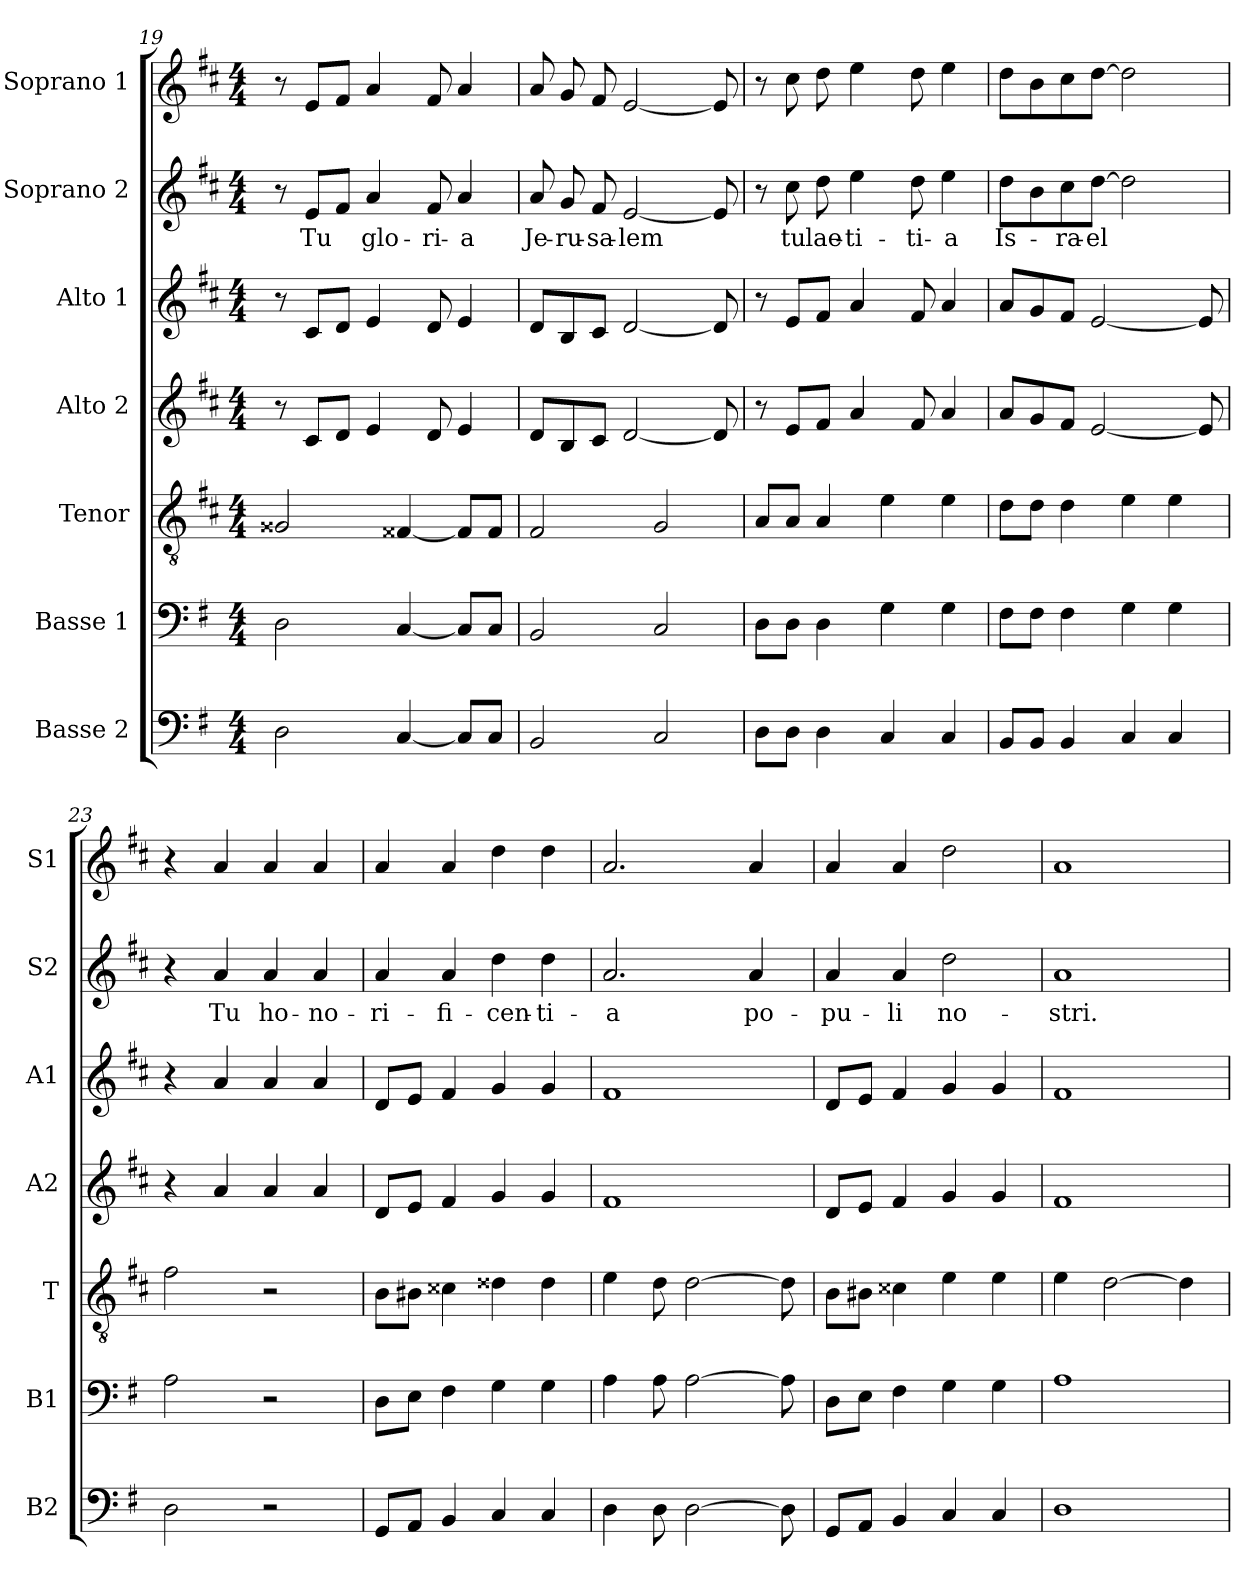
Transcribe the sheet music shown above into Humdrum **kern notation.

**kern	**kern	**kern	**kern	**kern	**kern	**text	**kern
*part7	*part6	*part5	*part4	*part3	*part2	*part2	*part1
*staff7	*staff6	*staff5	*staff4	*staff3	*staff2	*staff2	*staff1
*I"Basse 2	*I"Basse 1	*I"Tenor	*I"Alto 2	*I"Alto 1	*I"Soprano 2	*	*I"Soprano 1
*I'B2	*I'B1	*I'T	*I'A2	*I'A1	*I'S2	*	*I'S1
!!LO:LB:g=z
*clefF4	*clefF4	*clefGv2	*clefG2	*clefG2	*clefG2	*	*clefG2
*k[f#]	*k[f#]	*k[f#c#]	*k[f#c#]	*k[f#c#]	*k[f#c#]	*	*k[f#c#]
*M4/4	*M4/4	*M4/4	*M4/4	*M4/4	*M4/4	*	*M4/4
=19	=19	=19	=19	=19	=19	=19	=19
2D\	2D\	2G##X/	8r	8r	8r	.	8r
!	!	!	!	!	!	!LO:LY:b	!
.	.	.	8c#/L	8c#/L	8e/L	Tu	8e/L
.	.	.	8d/J	8d/J	8f#/J	.	8f#/J
!	!	!	!	!	!	!LO:LY:b	!
.	.	.	4e/	4e/	4a/	glo-	4a/
[4C/	[4C/	[4F##X/	.	.	.	.	.
!	!	!	!	!	!	!LO:LY:b	!
.	.	.	8d/	8d/	8f#/	-ri-	8f#/
!	!	!	!	!	!	!LO:LY:b	!
8C/L]	8C/L]	8F##/L]	4e/	4e/	4a/	-a	4a/
8C/J	8C/J	8F##/J	.	.	.	.	.
=20	=20	=20	=20	=20	=20	=20	=20
!	!	!	!	!	!	!LO:LY:b	!
2BB/	2BB/	2F#/	8d/L	8d/L	8a/	Je-	8a/
!	!	!	!	!	!	!LO:LY:b	!
.	.	.	8B/	8B/	8g/	-ru-	8g/
!	!	!	!	!	!	!LO:LY:b	!
.	.	.	8c#/J	8c#/J	8f#/	-sa-	8f#/
!	!	!	!	!	!	!LO:LY:b	!
.	.	.	[2d/	[2d/	[2e/	-lem	[2e/
2C/	2C/	2G/	.	.	.	.	.
.	.	.	8d/]	8d/]	8e/]	.	8e/]
=21	=21	=21	=21	=21	=21	=21	=21
8D\L	8D\L	8A/L	8r	8r	8r	.	8r
!	!	!	!	!	!	!LO:LY:b	!
8D\J	8D\J	8A/J	8e/L	8e/L	8cc#\	tu	8cc#\
!	!	!	!	!	!	!LO:LY:b	!
4D\	4D\	4A/	8f#/J	8f#/J	8dd\	lae-	8dd\
!	!	!	!	!	!	!LO:LY:b	!
.	.	.	4a/	4a/	4ee\	-ti-	4ee\
4C/	4G\	4e\	.	.	.	.	.
!	!	!	!	!	!	!LO:LY:b	!
.	.	.	8f#/	8f#/	8dd\	-ti-	8dd\
!	!	!	!	!	!	!LO:LY:b	!
4C/	4G\	4e\	4a/	4a/	4ee\	-a	4ee\
=22	=22	=22	=22	=22	=22	=22	=22
!	!	!	!	!	!	!LO:LY:b	!
8BB/L	8F#\L	8d\L	8a/L	8a/L	8dd\L	Is-	8dd\L
8BB/J	8F#\J	8d\J	8g/	8g/	8b\	.	8b\
!	!	!	!	!	!	!LO:LY:b	!
4BB/	4F#\	4d\	8f#/J	8f#/J	8cc#\	-ra-	8cc#\
!	!	!	!	!	!	!LO:LY:b	!
.	.	.	[2e/	[2e/	[8dd\J	-el	[8dd\J
4C/	4G\	4e\	.	.	2dd\]	.	2dd\]
4C/	4G\	4e\	.	.	.	.	.
.	.	.	8e/]	8e/]	.	.	.
=23	=23	=23	=23	=23	=23	=23	=23
2D\	2A\	2f#\	4r	4r	4r	.	4r
!	!	!	!	!	!	!LO:LY:b	!
.	.	.	4a/	4a/	4a/	Tu	4a/
!	!	!	!	!	!	!LO:LY:b	!
2r	2r	2r	4a/	4a/	4a/	ho-	4a/
!	!	!	!	!	!	!LO:LY:b	!
.	.	.	4a/	4a/	4a/	-no-	4a/
=24	=24	=24	=24	=24	=24	=24	=24
!	!	!	!	!	!	!LO:LY:b	!
8GG/L	8D\L	8B\L	8d/L	8d/L	4a/	-ri-	4a/
8AA/J	8E\J	8B#X\J	8e/J	8e/J	.	.	.
!	!	!	!	!	!	!LO:LY:b	!
4BB/	4F#\	4c##X\	4f#/	4f#/	4a/	-fi-	4a/
!	!	!	!	!	!	!LO:LY:b	!
4C/	4G\	4d##X\	4g/	4g/	4dd\	-cen-	4dd\
!	!	!	!	!	!	!LO:LY:b	!
4C/	4G\	4d##\	4g/	4g/	4dd\	-ti-	4dd\
=25	=25	=25	=25	=25	=25	=25	=25
!	!	!	!	!	!	!LO:LY:b	!
4D\	4A\	4e\	1f#	1f#	2.a/	-a	2.a/
8D\	8A\	8d\	.	.	.	.	.
[2D\	[2A\	[2d\	.	.	.	.	.
!	!	!	!	!	!	!LO:LY:b	!
.	.	.	.	.	4a/	po-	4a/
8D\]	8A\]	8d\]	.	.	.	.	.
!!LO:PB:g=z
=26	=26	=26	=26	=26	=26	=26	=26
!	!	!	!	!	!	!LO:LY:b	!
8GG/L	8D\L	8B\L	8d/L	8d/L	4a/	-pu-	4a/
8AA/J	8E\J	8B#X\J	8e/J	8e/J	.	.	.
!	!	!	!	!	!	!LO:LY:b	!
4BB/	4F#\	4c##X\	4f#/	4f#/	4a/	-li	4a/
!	!	!	!	!	!	!LO:LY:b	!
4C/	4G\	4e\	4g/	4g/	2dd\	no-	2dd\
4C/	4G\	4e\	4g/	4g/	.	.	.
=27	=27	=27	=27	=27	=27	=27	=27
!	!	!	!	!	!	!LO:LY:b	!
1D	1A	4e\	1f#	1f#	1a	-stri.	1a
.	.	[2d\	.	.	.	.	.
.	.	4d\]	.	.	.	.	.
=	=	=	=	=	=	=	=
*-	*-	*-	*-	*-	*-	*-	*-
